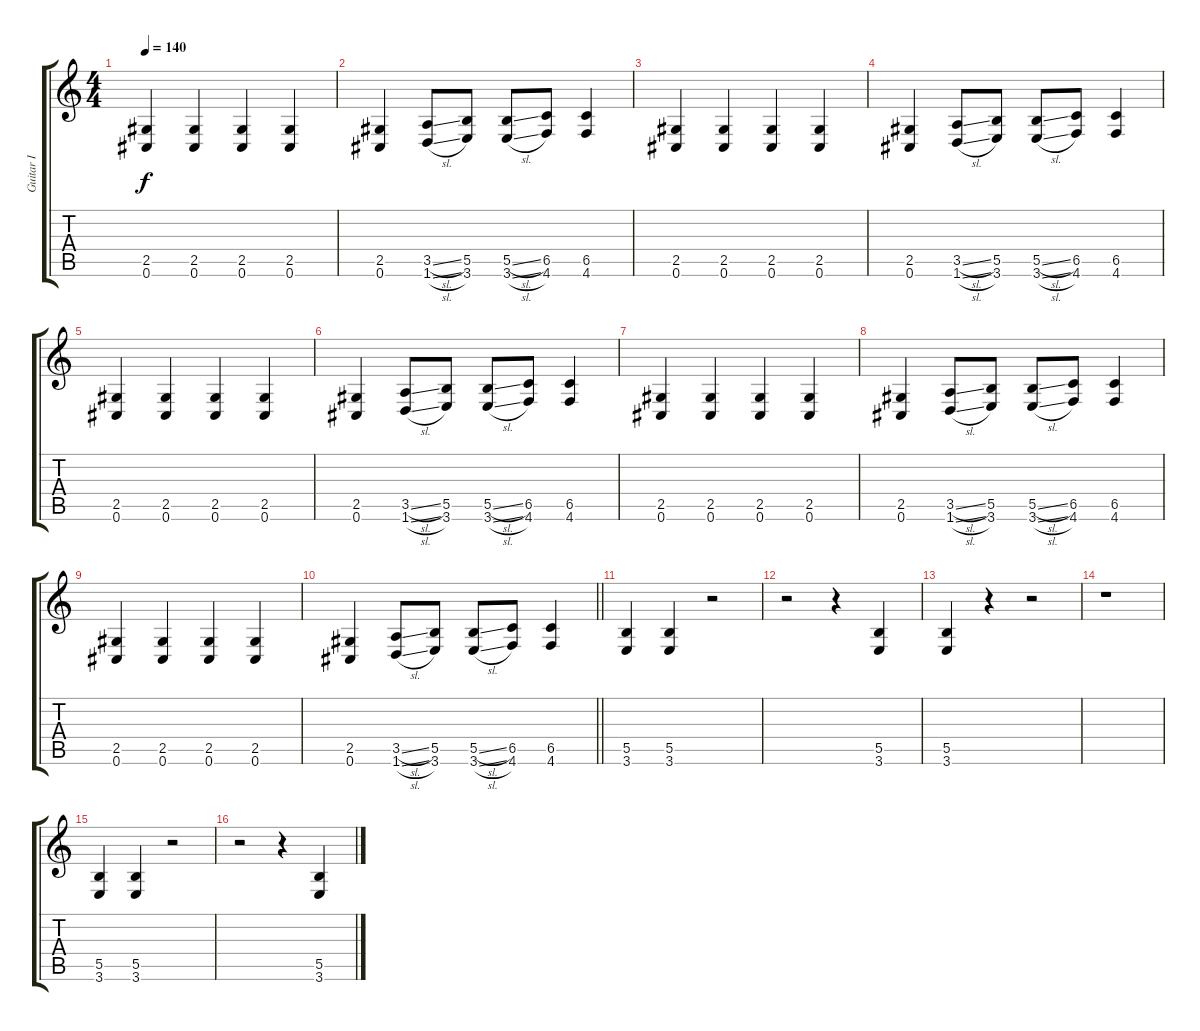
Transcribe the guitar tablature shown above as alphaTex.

\track ("Guitar I" "Guitar I") {instrument distortionguitar}
\staff {score tabs}
\tuning (Db4 Ab3 E3 B2 Gb2 Db2) {hide}
\ts (4 4)
\tempo 140
\clef g2
\ks c
(2.5 0.6).4{dy f} (2.5 0.6).4 (2.5 0.6).4 (2.5 0.6).4 |
(2.5 0.6).4 (3.5{sl} 1.6{sl}).8 (5.5 3.6).8 (5.5{sl} 3.6{sl}).8 (6.5 4.6).8 (6.5 4.6).4 |
(2.5 0.6).4 (2.5 0.6).4 (2.5 0.6).4 (2.5 0.6).4 |
(2.5 0.6).4 (3.5{sl} 1.6{sl}).8 (5.5 3.6).8 (5.5{sl} 3.6{sl}).8 (6.5 4.6).8 (6.5 4.6).4 |
(2.5 0.6).4 (2.5 0.6).4 (2.5 0.6).4 (2.5 0.6).4 |
(2.5 0.6).4 (3.5{sl} 1.6{sl}).8 (5.5 3.6).8 (5.5{sl} 3.6{sl}).8 (6.5 4.6).8 (6.5 4.6).4 |
(2.5 0.6).4 (2.5 0.6).4 (2.5 0.6).4 (2.5 0.6).4 |
(2.5 0.6).4 (3.5{sl} 1.6{sl}).8 (5.5 3.6).8 (5.5{sl} 3.6{sl}).8 (6.5 4.6).8 (6.5 4.6).4 |
(2.5 0.6).4 (2.5 0.6).4 (2.5 0.6).4 (2.5 0.6).4 |
\barLineRight lightlight
(2.5 0.6).4 (3.5{sl} 1.6{sl}).8 (5.5 3.6).8 (5.5{sl} 3.6{sl}).8 (6.5 4.6).8 (6.5 4.6).4 |
(5.5 3.6).4 (5.5 3.6).4 r.2 |
r.2 r.4 (5.5 3.6).4 |
(5.5 3.6).4 r.4 r.2 |
r.1 |
(5.5 3.6).4 (5.5 3.6).4 r.2 |
r.2 r.4 (5.5 3.6).4
